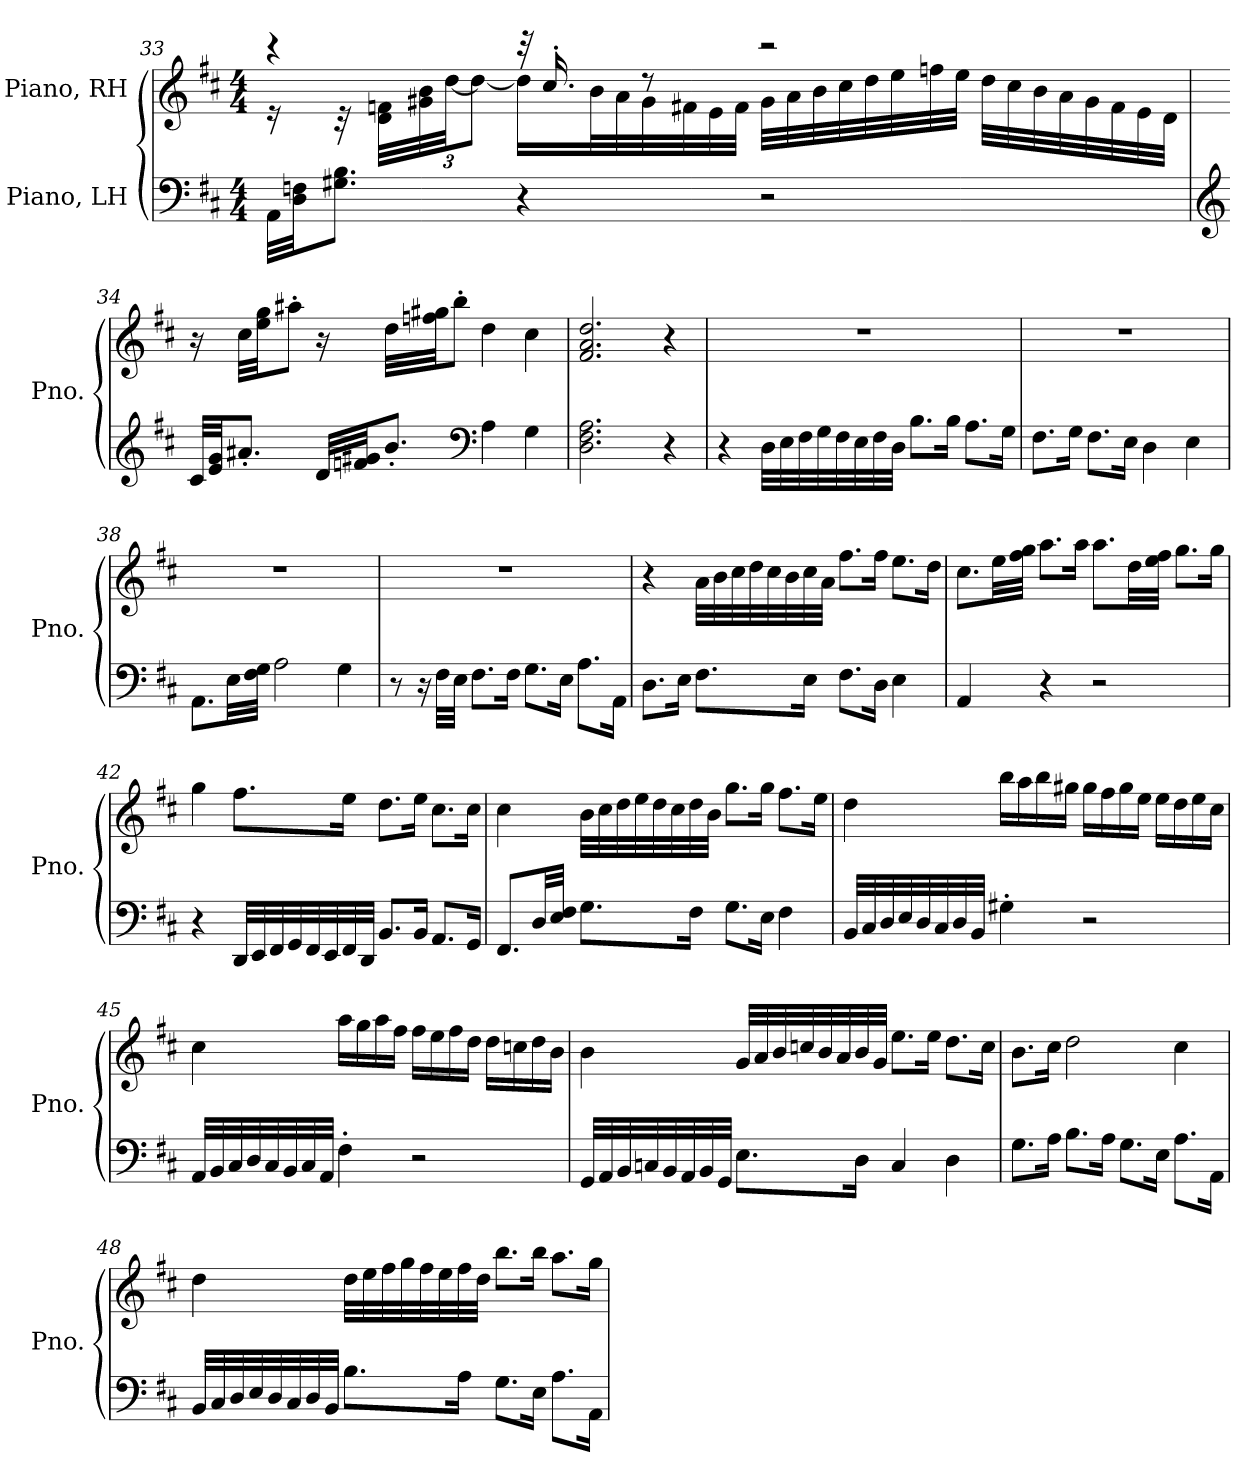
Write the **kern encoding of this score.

**kern	**kern
*part2	*part1
*staff2	*staff1
*I"Piano, LH	*I"Piano, RH
*I'Pno.	*I'Pno.
!!LO:LB:g=z
*clefF4	*clefG2
*k[f#c#]	*k[f#c#]
*M4/4	*M4/4
=33	=33
*	*^
32AA\LLL	4r	16r
32D\ 32Fn\JJ	.	.
8.G#X\ 8.B\J	.	32r
.	.	32d\ 32fn\LLL
*	*	*Xbrackettup
.	.	48g#X\ 48b\
.	.	[48dd\JJ
.	.	12dd\J_
4r	32r	16dd\LL]
.	16.cc#'/	.
.	.	32b\L
.	.	32a\
.	8r	32g#\
.	.	32f#X\
.	.	32e\
.	.	32f#\JJJ
2r	2r	32g#\LLL
.	.	32a\
.	.	32b\
.	.	32cc#\
.	.	32dd\
.	.	32ee\
.	.	32ffn\
.	.	32ee\JJJ
.	.	32dd\LLL
.	.	32cc#\
.	.	32b\
.	.	32a\
.	.	32g#\
.	.	32f#\
.	.	32e\
.	.	32d\JJJ
*	*v	*v
!!LO:LB:g=z
=34	=34
*clefG2	*
32c#/LLL	16r
32e/ 32g/JJ	.
8.a#X'/J	32cc#\LLL
.	32ee\ 32gg\JJ
.	8aa#X'\J
32d/LLL	16r
32fn/ 32g#X/JJ	.
8.b'/J	32dd\LLL
.	32ffn\ 32gg#X\JJ
.	8bb'\J
*clefF4	*
4A\	4dd\
4G\	4cc#\
=35	=35
2.D\ 2.F#\ 2.A\	2.f#/ 2.a/ 2.dd/
4r	4r
=36	=36
4r	1r
32D\LLL	.
32E\	.
32F#\	.
32G\	.
32F#\	.
32E\	.
32F#\	.
32D\JJJ	.
8.B\L	.
16B\Jk	.
8.A\L	.
16G\Jk	.
=37	=37
8.F#\L	1r
16G\Jk	.
8.F#\L	.
16E\Jk	.
4D\	.
4E\	.
!!LO:PB:g=z
=38	=38
8.AA\L	1r
32E\LL	.
32F#\ 32G\JJJ	.
2A\	.
4G\	.
=39	=39
8r	1r
16r	.
32F#\LLL	.
32E\JJJ	.
8.F#\L	.
16F#\Jk	.
8.G\L	.
16E\Jk	.
8.A\L	.
16AA\Jk	.
=40	=40
8.D\L	4r
16E\Jk	.
8.F#\L	32a\LLL
.	32b\
.	32cc#\
.	32dd\
.	32cc#\
.	32b\
16E\Jk	32cc#\
.	32a\JJJ
8.F#\L	8.ff#\L
16D\Jk	16ff#\Jk
4E\	8.ee\L
.	16dd\Jk
!!LO:LB:g=z
=41	=41
4AA/	8.cc#\L
.	32ee\LL
.	32ff#\ 32gg\JJJ
4r	8.aa\L
.	16aa\Jk
2r	8.aa\L
.	32dd\LL
.	32ee\ 32ff#\JJJ
.	8.gg\L
.	16gg\Jk
=42	=42
4r	4gg\
32DD/LLL	8.ff#\L
32EE/	.
32FF#/	.
32GG/	.
32FF#/	.
32EE/	.
32FF#/	16ee\Jk
32DD/JJJ	.
8.BB/L	8.dd\L
16BB/Jk	16ee\Jk
8.AA/L	8.cc#\L
16GG/Jk	16cc#\Jk
!!LO:LB:g=z
=43	=43
8.FF#/L	4cc#\
32D/LL	.
32E/ 32F#/JJJ	.
8.G\L	32b\LLL
.	32cc#\
.	32dd\
.	32ee\
.	32dd\
.	32cc#\
16F#\Jk	32dd\
.	32b\JJJ
8.G\L	8.gg\L
16E\Jk	16gg\Jk
4F#\	8.ff#\L
.	16ee\Jk
=44	=44
32BB/LLL	4dd\
32C#/	.
32D/	.
32E/	.
32D/	.
32C#/	.
32D/	.
32BB/JJJ	.
4G#X'\	16bb\LL
.	16aa\
.	16bb\
.	16gg#X\JJ
2r	16gg#\LL
.	16ff#\
.	16gg#\
.	16ee\JJ
.	16ee\LL
.	16dd\
.	16ee\
.	16cc#\JJ
!!LO:LB:g=z
=45	=45
32AA/LLL	4cc#\
32BB/	.
32C#/	.
32D/	.
32C#/	.
32BB/	.
32C#/	.
32AA/JJJ	.
4F#'\	16aa\LL
.	16gg\
.	16aa\
.	16ff#\JJ
2r	16ff#\LL
.	16ee\
.	16ff#\
.	16dd\JJ
.	16dd\LL
.	16ccn\
.	16dd\
.	16b\JJ
=46	=46
32GG/LLL	4b\
32AA/	.
32BB/	.
32Cn/	.
32BB/	.
32AA/	.
32BB/	.
32GG/JJJ	.
8.E\L	32g/LLL
.	32a/
.	32b/
.	32ccn/
.	32b/
.	32a/
16D\Jk	32b/
.	32g/JJJ
4C/	8.ee\L
.	16ee\Jk
4D\	8.dd\L
.	16cc\Jk
!!LO:LB:g=z
=47	=47
8.G\L	8.b\L
16A\Jk	16cc#\Jk
8.B\L	2dd\
16A\Jk	.
8.G\L	.
16E\Jk	.
8.A\L	4cc#\
16AA\Jk	.
=48	=48
32BB/LLL	4dd\
32C#/	.
32D/	.
32E/	.
32D/	.
32C#/	.
32D/	.
32BB/JJJ	.
8.B\L	32dd\LLL
.	32ee\
.	32ff#\
.	32gg\
.	32ff#\
.	32ee\
16A\Jk	32ff#\
.	32dd\JJJ
8.G\L	8.bb\L
16E\Jk	16bb\Jk
8.A\L	8.aa\L
16AA\Jk	16gg\Jk
=	=
*-	*-
